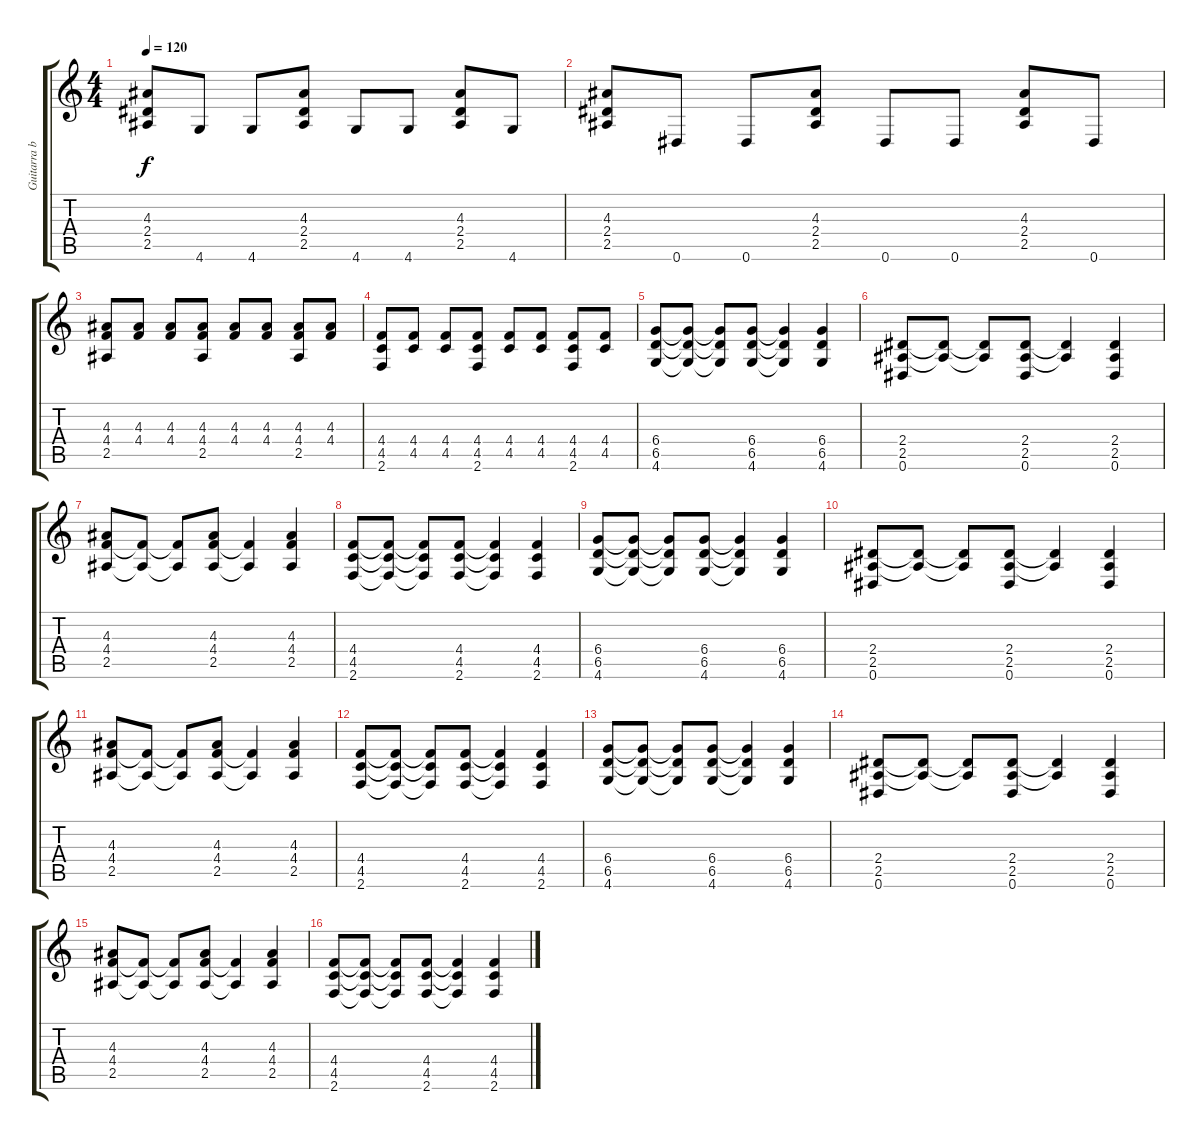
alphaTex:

\track ("Guitarra base" "Guitarra b") {instrument acousticguitarnylon}
\staff {score tabs}
\tuning (Eb4 Bb3 Gb3 Db3 Ab2 Eb2) {hide}
\ts (4 4)
\tempo 120
\clef g2
\ks c
(4.3 2.4 2.5).8{dy f} 4.6.8 4.6.8 (4.3 2.4 2.5).8 4.6.8 4.6.8 (4.3 2.4 2.5).8 4.6.8 |
(4.3 2.4 2.5).8 0.6.8 0.6.8 (4.3 2.4 2.5).8 0.6.8 0.6.8 (4.3 2.4 2.5).8 0.6.8 |
(4.3 4.4 2.5).8 (4.3 4.4).8 (4.3 4.4).8 (4.3 4.4 2.5).8 (4.3 4.4).8 (4.3 4.4).8 (4.3 4.4 2.5).8 (4.3 4.4).8 |
(4.4 4.5 2.6).8 (4.4 4.5).8 (4.4 4.5).8 (4.4 4.5 2.6).8 (4.4 4.5).8 (4.4 4.5).8 (4.4 4.5 2.6).8 (4.4 4.5).8 |
(6.4 6.5 4.6).8{instrument distortionguitar} (6.4{t} 6.5{t} 4.6{t}).8 (6.4{t} 6.5{t} 4.6{t}).8 (6.4 6.5 4.6).8 (6.4{t} 6.5{t} 4.6{t}).4 (6.4 6.5 4.6).4 |
(2.4 2.5 0.6).8 (2.4{t} 2.5{t}).8 (2.4{t} 2.5{t}).8 (2.4 2.5 0.6).8 (2.4{t} 2.5{t}).4 (2.4 2.5 0.6).4 |
(4.3 4.4 2.5).8 (4.4{t} 2.5{t}).8 (4.4{t} 2.5{t}).8 (4.3 4.4 2.5).8 (4.4{t} 2.5{t}).4 (4.3 4.4 2.5).4 |
(4.4 4.5 2.6).8 (4.4{t} 4.5{t} 2.6{t}).8 (4.4{t} 4.5{t} 2.6{t}).8 (4.4 4.5 2.6).8 (4.4{t} 4.5{t} 2.6{t}).4 (4.4 4.5 2.6).4 |
(6.4 6.5 4.6).8 (6.4{t} 6.5{t} 4.6{t}).8 (6.4{t} 6.5{t} 4.6{t}).8 (6.4 6.5 4.6).8 (6.4{t} 6.5{t} 4.6{t}).4 (6.4 6.5 4.6).4 |
(2.4 2.5 0.6).8 (2.4{t} 2.5{t}).8 (2.4{t} 2.5{t}).8 (2.4 2.5 0.6).8 (2.4{t} 2.5{t}).4 (2.4 2.5 0.6).4 |
(4.3 4.4 2.5).8 (4.4{t} 2.5{t}).8 (4.4{t} 2.5{t}).8 (4.3 4.4 2.5).8 (4.4{t} 2.5{t}).4 (4.3 4.4 2.5).4 |
(4.4 4.5 2.6).8 (4.4{t} 4.5{t} 2.6{t}).8 (4.4{t} 4.5{t} 2.6{t}).8 (4.4 4.5 2.6).8 (4.4{t} 4.5{t} 2.6{t}).4 (4.4 4.5 2.6).4 |
(6.4 6.5 4.6).8 (6.4{t} 6.5{t} 4.6{t}).8 (6.4{t} 6.5{t} 4.6{t}).8 (6.4 6.5 4.6).8 (6.4{t} 6.5{t} 4.6{t}).4 (6.4 6.5 4.6).4 |
(2.4 2.5 0.6).8 (2.4{t} 2.5{t}).8 (2.4{t} 2.5{t}).8 (2.4 2.5 0.6).8 (2.4{t} 2.5{t}).4 (2.4 2.5 0.6).4 |
(4.3 4.4 2.5).8 (4.4{t} 2.5{t}).8 (4.4{t} 2.5{t}).8 (4.3 4.4 2.5).8 (4.4{t} 2.5{t}).4 (4.3 4.4 2.5).4 |
(4.4 4.5 2.6).8 (4.4{t} 4.5{t} 2.6{t}).8 (4.4{t} 4.5{t} 2.6{t}).8 (4.4 4.5 2.6).8 (4.4{t} 4.5{t} 2.6{t}).4 (4.4 4.5 2.6).4
